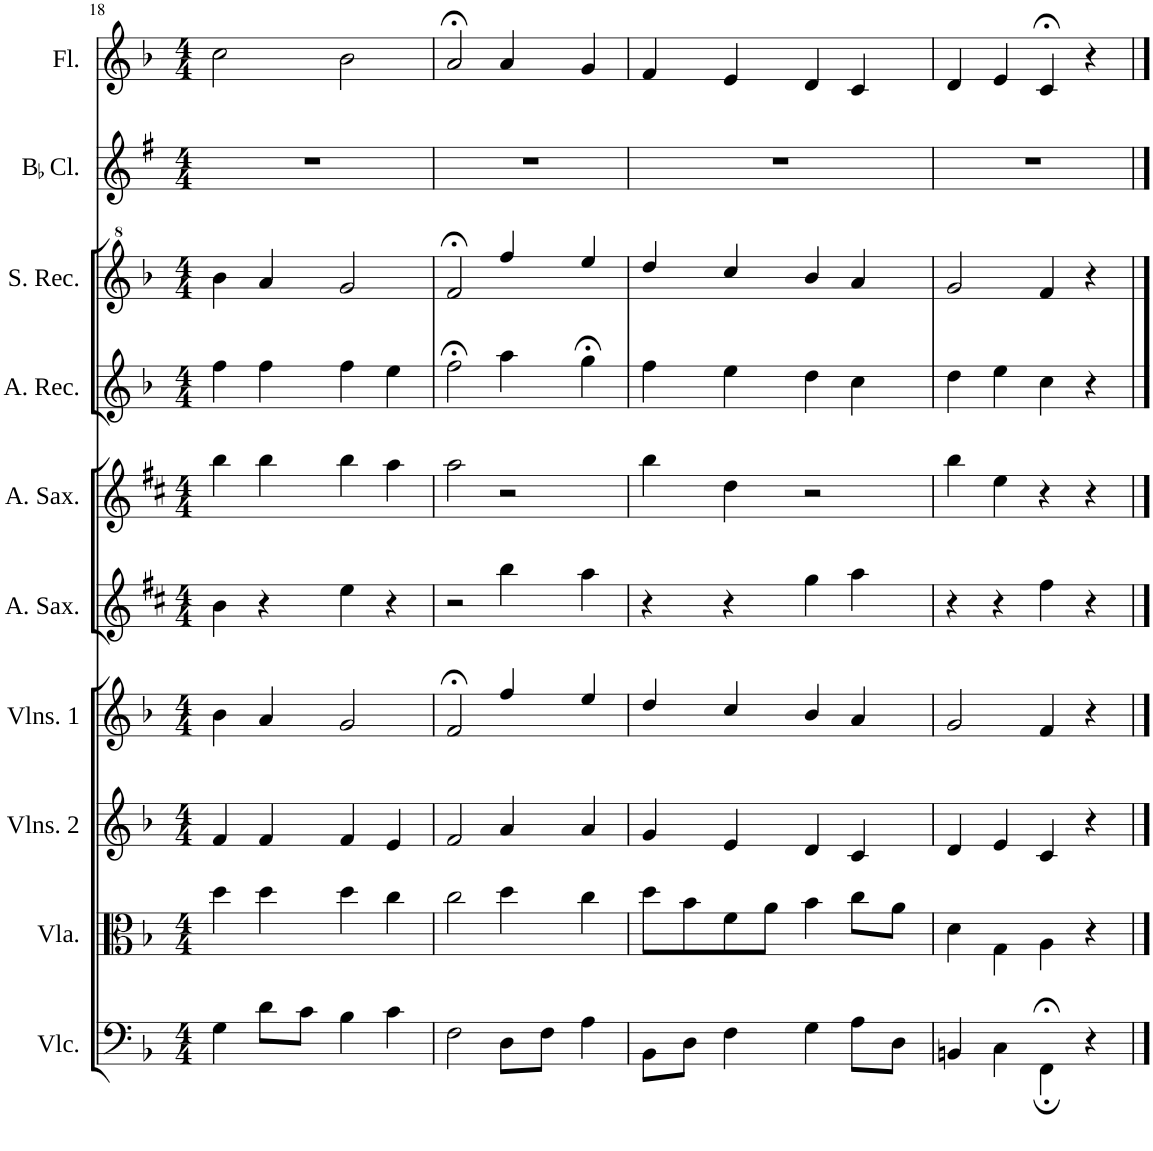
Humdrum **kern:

**kern	**kern	**kern	**kern	**kern	**kern	**kern	**kern	**kern	**kern
*part10	*part9	*part8	*part7	*part6	*part5	*part4	*part3	*part2	*part1
*staff10	*staff9	*staff8	*staff7	*staff6	*staff5	*staff4	*staff3	*staff2	*staff1
*I"Violoncello	*I"Viola	*I"Violins 2	*I"Violins 1	*I"Alto Saxophone	*I"Alto Saxophone	*I"Alto Recorder	*I"Soprano Recorder	*I"BaccidentalFlat Clarinet	*I"Flute
*I'Vlc.	*I'Vla.	*I'Vlns. 2	*I'Vlns. 1	*I'A. Sax.	*I'A. Sax.	*I'A. Rec.	*I'S. Rec.	*I'BaccidentalFlat Cl.	*I'Fl.
!!LO:PB:g=z
*clefF4	*clefC3	*clefG2	*clefG2	*clefG2	*clefG2	*clefG2	*clefG^2	*clefG2	*clefG2
*	*	*	*	*Trd5c9	*Trd5c9	*	*	*Trd1c2	*
*k[b-]	*k[b-]	*k[b-]	*k[b-]	*k[f#c#]	*k[f#c#]	*k[b-]	*k[b-]	*k[f#]	*k[b-]
*M4/4	*M4/4	*M4/4	*M4/4	*M4/4	*M4/4	*M4/4	*M4/4	*M4/4	*M4/4
=18	=18	=18	=18	=18	=18	=18	=18	=18	=18
4G\	4dd\	4f/	4b-\	4b\	4bb\	4ff\	4bb-\	1r	2cc\
8d\L	4dd\	4f/	4a/	4r	4bb\	4ff\	4aa/	.	.
8c\J	.	.	.	.	.	.	.	.	.
4B-\	4dd\	4f/	2g/	4ee\	4bb\	4ff\	2gg/	.	2b-\
4c\	4cc\	4e/	.	4r	4aa\	4ee\	.	.	.
=19	=19	=19	=19	=19	=19	=19	=19	=19	=19
2F\	2cc\	2f/	2f;</	2r	2aa\	2ff;<\	2ff;</	1r	2a;</
8D\L	4dd\	4a/	4ff/	4bb\	2r	4aa\	4fff/	.	4a/
8F\J	.	.	.	.	.	.	.	.	.
4A\	4cc\	4a/	4ee/	4aa\	.	4gg;<\	4eee/	.	4g/
=20	=20	=20	=20	=20	=20	=20	=20	=20	=20
8BB-\L	8dd\L	4g/	4dd/	4r	4bb\	4ff\	4ddd/	1r	4f/
8D\J	8b-\	.	.	.	.	.	.	.	.
4F\	8f\	4e/	4cc/	4r	4dd\	4ee\	4ccc/	.	4e/
.	8a\J	.	.	.	.	.	.	.	.
4G\	4b-\	4d/	4b-/	4gg\	2r	4dd\	4bb-/	.	4d/
8A\L	8cc\L	4c/	4a/	4aa\	.	4cc\	4aa/	.	4c/
8D\J	8a\J	.	.	.	.	.	.	.	.
=21	=21	=21	=21	=21	=21	=21	=21	=21	=21
4BBn/	4d\	4d/	2g/	4r	4bb\	4dd\	2gg/	1r	4d/
4C\	4G\	4e/	.	4r	4ee\	4ee\	.	.	4e/
4FF;<;\	4A\	4c/	4f/	4ff#\	4r	4cc\	4ff/	.	4c;</
4r	4r	4r	4r	4r	4r	4r	4r	.	4r
==	==	==	==	==	==	==	==	==	==
*-	*-	*-	*-	*-	*-	*-	*-	*-	*-
